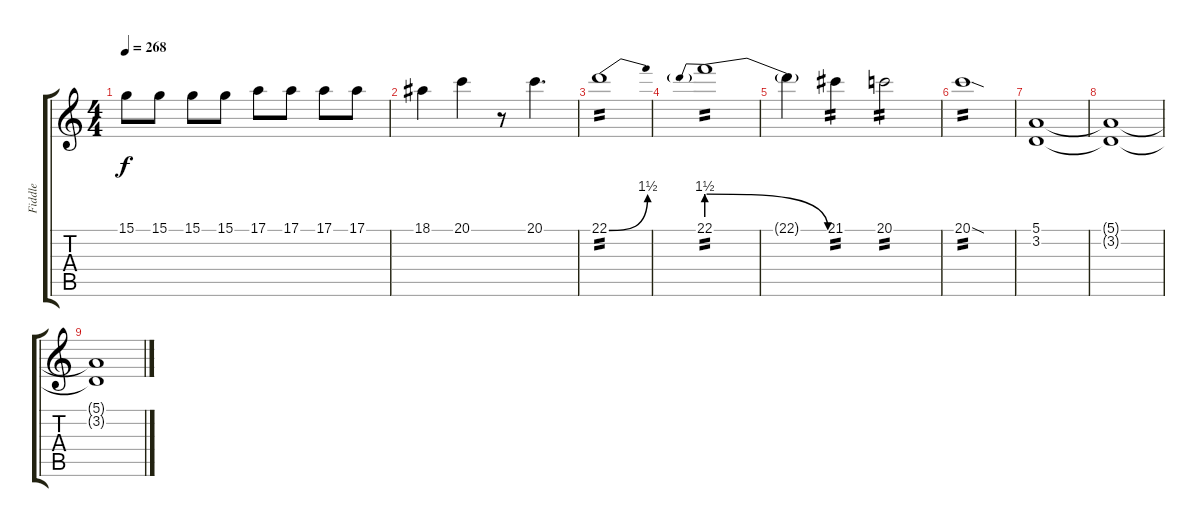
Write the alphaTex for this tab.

\track ("Fiddle" "Fiddle") {instrument fiddle}
\staff {score tabs}
\tuning (E4 B3 G3 D3 A2 E2) {hide}
\ts (4 4)
\tempo 268
\clef g2
\ks c
15.1.8{dy f} 15.1.8 15.1.8 15.1.8 17.1.8 17.1.8 17.1.8 17.1.8 |
18.1.4 20.1.4 r.8 20.1.4{d} |
22.1{be (bend 0 0 60 6)}.1{tp 2} |
22.1{be (prebendrelease 0 6 60 0)}.1{tp 2} |
22.1{t}.4 21.1.4{tp 2} 20.1.2{tp 2} |
20.1{sod}.1{tp 2} |
(5.1 3.2).1 |
(5.1{t} 3.2{t}).1 |
(5.1{t} 3.2{t}).1{volume 0}
